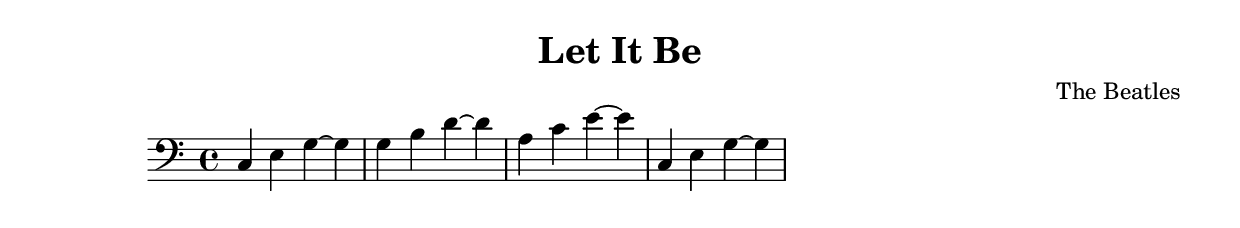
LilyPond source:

\version "2.24.2"


\book {
    \header { 
        title = "Let It Be"
        composer = "The Beatles"
    }
    {<<
    \new Staff{
        \time 4/4
        \clef bass
        \transpose c c {
            c e g ~ g  g b d' ~ d'  a c' e' ~ e'  c e g ~ g 
        }
    }
    >>}
}

%{
    is = diese
    es = bemol
    1 = rondes
    2 = blanches
    4 = noires
    8 = croches
    16 = double-croches
    32 = triple-croches
%}
